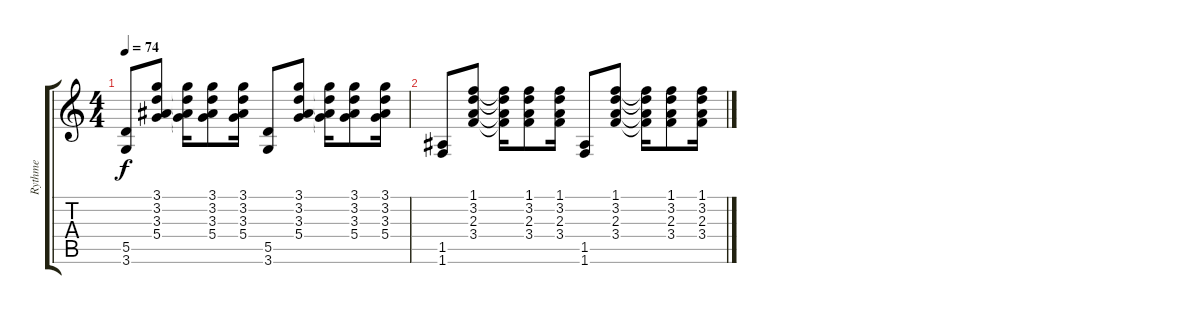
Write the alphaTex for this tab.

\track ("Rythme" "Rythme") {instrument acousticguitarnylon}
\staff {score tabs}
\tuning (E4 B3 G3 D3 A2 E2) {hide}
\ts (4 4)
\tempo 74
\clef g2
\ks c
(5.5 3.6).8{dy f} (3.1 3.2 3.3 5.4).8 (3.1{t} 3.2{t} 3.3{t} 5.4{t}).16 (3.1 3.2 3.3 5.4).8 (3.1 3.2 3.3 5.4).16 (5.5 3.6).8 (3.1 3.2 3.3 5.4).8 (3.1{t} 3.2{t} 3.3{t} 5.4{t}).16 (3.1 3.2 3.3 5.4).8 (3.1 3.2 3.3 5.4).16 |
(1.5 1.6).8 (1.1 3.2 2.3 3.4).8 (1.1{t} 3.2{t} 2.3{t} 3.4{t}).16 (1.1 3.2 2.3 3.4).8 (1.1 3.2 2.3 3.4).16 (1.5 1.6).8 (1.1 3.2 2.3 3.4).8 (1.1{t} 3.2{t} 2.3{t} 3.4{t}).16 (1.1 3.2 2.3 3.4).8 (1.1 3.2 2.3 3.4).16
